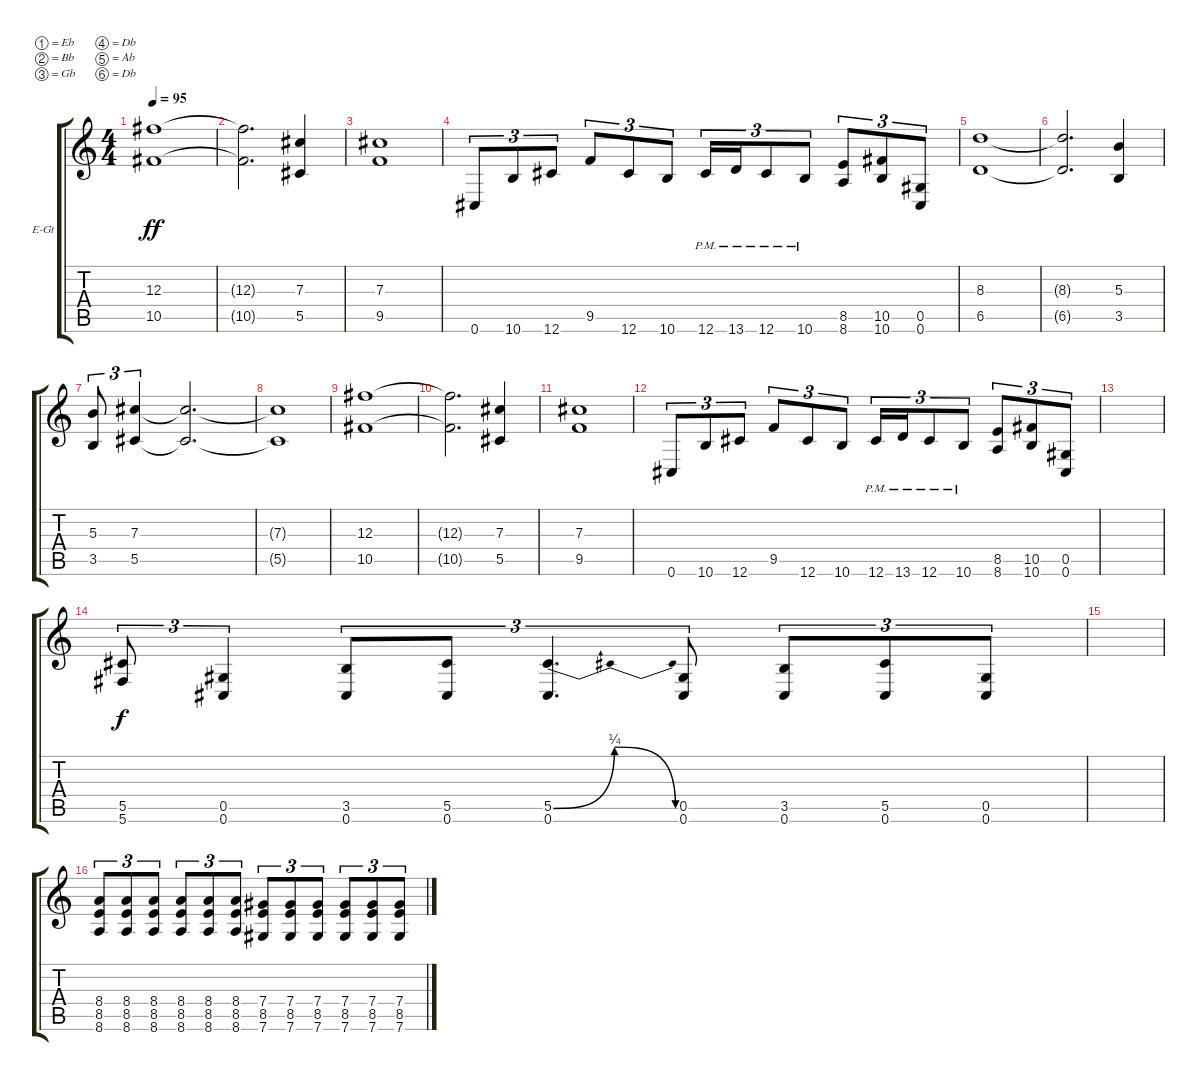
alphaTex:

\defaultSystemsLayout 4
\bracketExtendMode groupsimilarinstruments
\firstSystemTrackNameOrientation horizontal
\otherSystemsTrackNameOrientation horizontal
\track ("Electric Guitar" "E-Gt") {instrument distortionguitar}
\staff {score tabs}
\tuning (Eb4 Bb3 Gb3 Db3 Ab2 Db2)
\ts (4 4)
\tempo 95
\clef g2
\ks c
(10.5 12.3).1{dy ff} |
(12.3{t} 10.5{t}).2{d} (5.5 7.3).4 |
(9.5 7.3).1 |
0.6.8{tu (3 2)} 10.6.8{tu (3 2)} 12.6.8{tu (3 2)} 9.5.8{tu (3 2)} 12.6.8{tu (3 2)} 10.6.8{tu (3 2)} 12.6{pm}.16{tu (3 2)} 13.6{pm}.16{tu (3 2)} 12.6{pm}.8{tu (3 2)} 10.6{pm}.8{tu (3 2)} (8.6 8.5).8{tu (3 2)} (10.6 10.5).8{tu (3 2)} (0.6 0.5).8{tu (3 2)} |
(6.5 8.3).1 |
(6.5{t} 8.3{t}).2{d} (3.5 5.3).4 |
(3.5 5.3).8{tu (3 2)} (5.5 7.3).4{tu (3 2)} (7.3{t} 5.5{t}).2{d} |
(5.5{t} 7.3{t}).1 |
(10.5 12.3).1 |
(12.3{t} 10.5{t}).2{d} (5.5 7.3).4 |
(9.5 7.3).1 |
0.6.8{tu (3 2)} 10.6.8{tu (3 2)} 12.6.8{tu (3 2)} 9.5.8{tu (3 2)} 12.6.8{tu (3 2)} 10.6.8{tu (3 2)} 12.6{pm}.16{tu (3 2)} 13.6{pm}.16{tu (3 2)} 12.6{pm}.8{tu (3 2)} 10.6{pm}.8{tu (3 2)} (8.6 8.5).8{tu (3 2)} (10.6 10.5).8{tu (3 2)} (0.6 0.5).8{tu (3 2)} |
|
(5.6 5.5).8{tu (3 2) dy f} (0.6 0.5).4{tu (3 2)} (0.6 3.5).8{tu (3 2)} (5.5 0.6).8{tu (3 2)} (5.5{be (bendrelease 0 0 10.799999999999999 1 20.4 1 30 0)} 0.6).4{d tu (3 2)} (0.6 0.5).8{tu (3 2)} (0.6 3.5).8{tu (3 2)} (5.5 0.6).8{tu (3 2)} (0.6 0.5).8{tu (3 2)} |
|
(8.6 8.5 8.4).8{tu (3 2)} (8.5 8.6 8.4).8{tu (3 2)} (8.6 8.5 8.4).8{tu (3 2)} (8.5 8.6 8.4).8{tu (3 2)} (8.6 8.5 8.4).8{tu (3 2)} (8.5 8.6 8.4).8{tu (3 2)} (7.6 8.5 7.4).8{tu (3 2)} (7.4 8.5 7.6).8{tu (3 2)} (7.6 8.5 7.4).8{tu (3 2)} (7.6 8.5 7.4).8{tu (3 2)} (7.6 8.5 7.4).8{tu (3 2)} (7.6 8.5 7.4).8{tu (3 2)}
